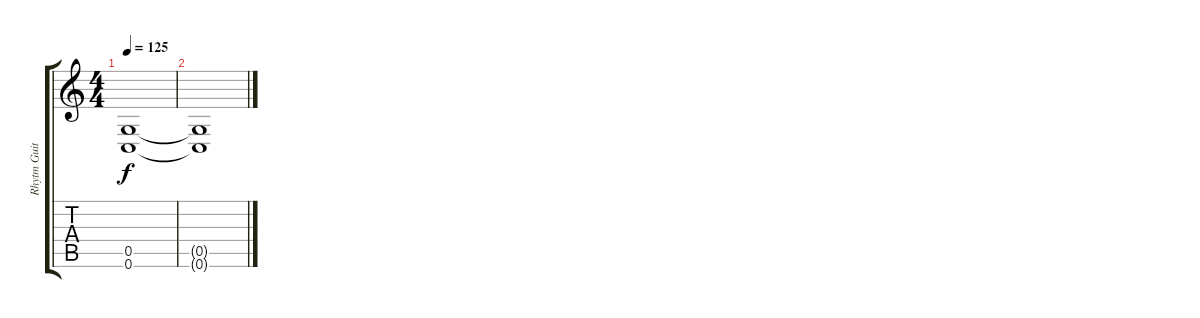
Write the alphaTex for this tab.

\track ("Rhytm Guitar" "Rhytm Guit") {instrument distortionguitar}
\staff {score tabs}
\tuning (D4 A3 F3 C3 G2 C2) {hide}
\ts (4 4)
\tempo 125
\clef g2
\ks c
(0.5{t} 0.6{t}).1{dy f} |
(0.5{t} 0.6{t}).1
